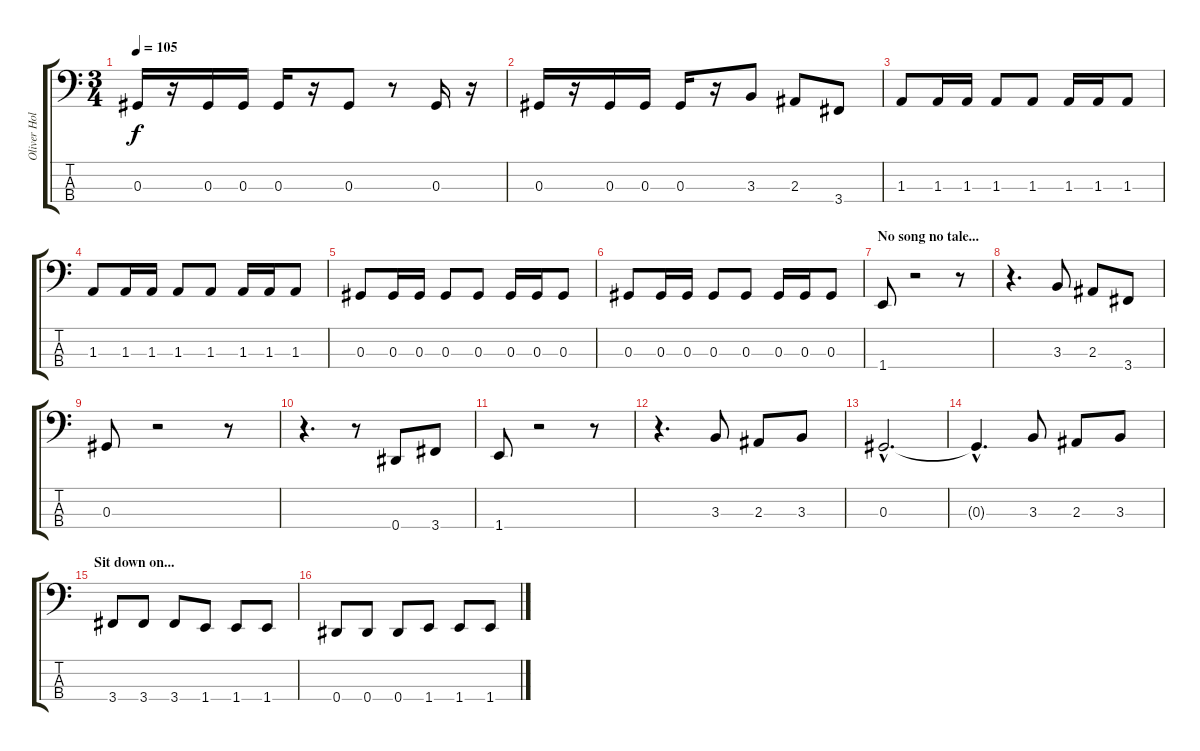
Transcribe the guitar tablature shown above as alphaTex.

\track ("Oliver Holzwarth" "Oliver Hol") {instrument electricbassfinger}
\staff {score tabs}
\tuning (Gb2 Db2 Ab1 Eb1) {hide}
\ts (3 4)
\tempo 105
\clef f4
\ks c
0.3.16{dy f} r.16 0.3.16 0.3.16 0.3.16 r.16 0.3.8 r.8 0.3.16 r.16 |
0.3.16 r.16 0.3.16 0.3.16 0.3.16 r.16 3.3.8 2.3.8 3.4.8 |
1.3.8 1.3.16 1.3.16 1.3.8 1.3.8 1.3.16 1.3.16 1.3.8 |
1.3.8 1.3.16 1.3.16 1.3.8 1.3.8 1.3.16 1.3.16 1.3.8 |
0.3.8 0.3.16 0.3.16 0.3.8 0.3.8 0.3.16 0.3.16 0.3.8 |
0.3.8 0.3.16 0.3.16 0.3.8 0.3.8 0.3.16 0.3.16 0.3.8 |
\section ("" "No song no tale...")
1.4.8 r.2 r.8 |
r.4{d} 3.3.8 2.3.8 3.4.8 |
0.3.8 r.2 r.8 |
r.4{d} r.8 0.4.8 3.4.8 |
1.4.8 r.2 r.8 |
r.4{d} 3.3.8 2.3.8 3.3.8 |
0.3{hac}.2{d} |
0.3{hac t}.4{d} 3.3.8 2.3.8 3.3.8 |
\section ("" "Sit down on...")
3.4.8 3.4.8 3.4.8 1.4.8 1.4.8 1.4.8 |
0.4.8 0.4.8 0.4.8 1.4.8 1.4.8 1.4.8
